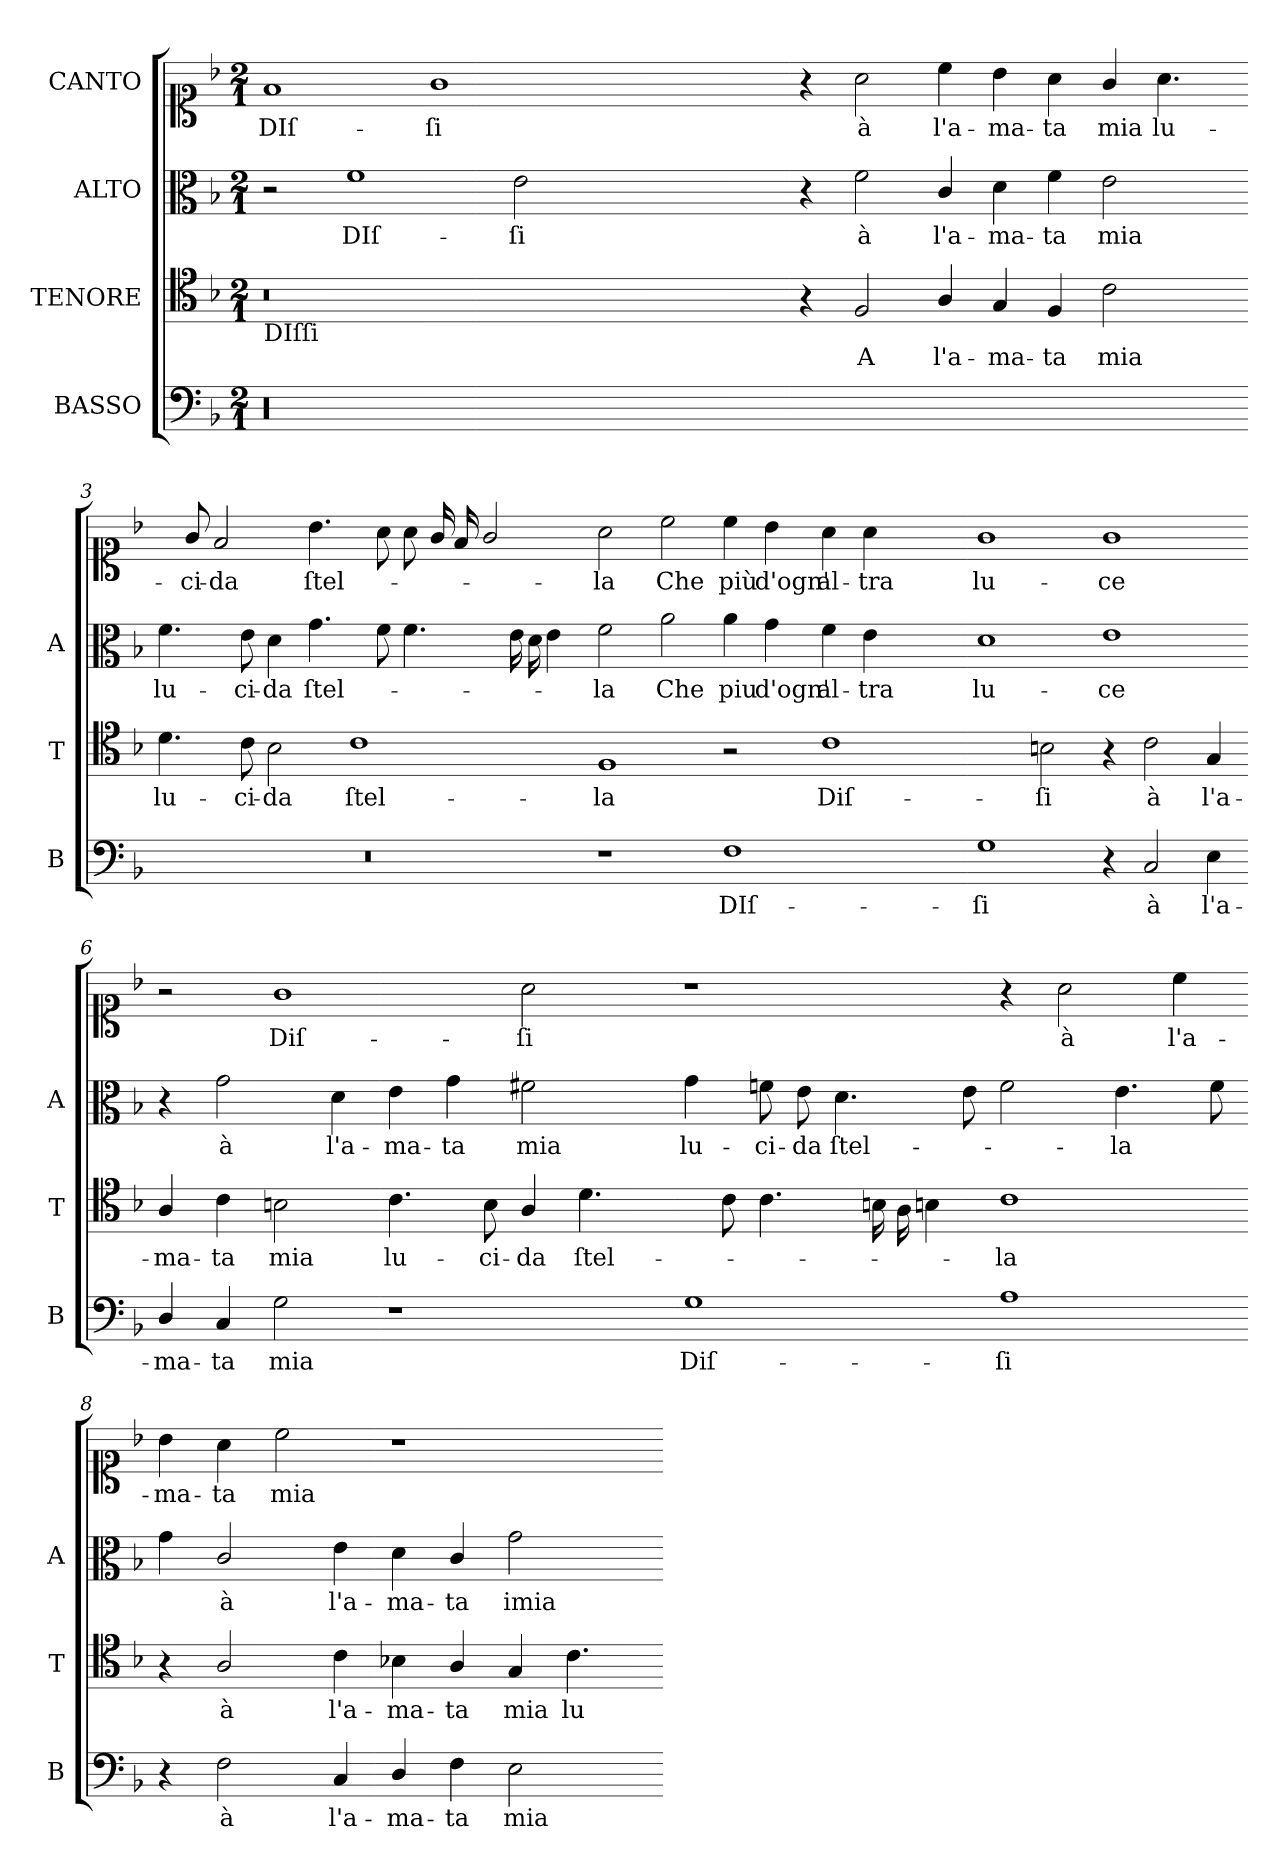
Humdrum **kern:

**kern	**text	**kern	**text	**kern	**text	**kern	**text
*part4	*part4	*part3	*part3	*part2	*part2	*part1	*part1
*staff4	*staff4	*staff3	*staff3	*staff2	*staff2	*staff1	*staff1
*I"BASSO	*	*I"TENORE	*	*I"ALTO	*	*I"CANTO	*
*I'B	*	*I'T	*	*I'A	*	*	*
*clefF4	*	*clefC4	*	*clefC3	*	*clefC1	*
*k[b-]	*	*k[b-]	*	*k[b-]	*	*k[b-]	*
*F:	*	*F:	*	*F:	*	*F:	*
*M2/1	*	*M2/1	*	*M2/1	*	*M2/1	*
=1	=1	=1	=1	=1	=1	=1	=1
!	!	!LO:TX:b:t=DIſſi	!	!	!	!	!
00r	.	0r	.	2r	.	1f	DIſ-
.	.	.	.	1f	DIſ-	.	.
.	.	.	.	.	.	1g	-ſi
.	.	.	.	2e\	-ſi	.	.
.	.	0ryy	.	0ryy	.	0ryy	.
=2-	=2-	=2-	=2-	=2-	=2-	=2-	=2-
0ryy	.	4r	.	4r	.	4r	.
.	.	2F/	A	2f\	à	2a\	à
.	.	4A/	l'a-	4c/	l'a-	4cc\	l'a-
.	.	4G/	-ma-	4d\	-ma-	4b-\	-ma-
.	.	4F/	-ta	4f\	-ta	4a\	-ta
.	.	2c\	mia	2e\	mia	4g/	mia
.	.	.	.	.	.	4.a\	lu-
8ryy	.	8ryy	.	8ryy	.	.	.
=3-	=3-	=3-	=3-	=3-	=3-	=3-	=3-
0r	.	4.d\	lu-	4.f\	lu-	8ryy	.
.	.	.	.	.	.	8g/	-ci-
.	.	.	.	.	.	2f/	-da
.	.	8c\	-ci-	8e\	-ci-	.	.
.	.	2B-\	-da	4d\	-da	.	.
.	.	.	.	4.g\	ſtel-	4.b-\	ſtel-
.	.	1c	ſtel-	.	.	.	.
.	.	.	.	8f\	.	8a\	.
.	.	.	.	4.f\	.	8a\	.
.	.	.	.	.	.	16g/	.
.	.	.	.	.	.	16f/	.
.	.	.	.	.	.	2g/	.
.	.	.	.	16e\	.	.	.
.	.	.	.	16d\	.	.	.
.	.	.	.	4e\	.	.	.
=4-	=4-	=4-	=4-	=4-	=4-	=4-	=4-
1r	.	1F	-la	2f\	-la	2a\	-la
.	.	.	.	2a\	Che	2cc\	Che
1F	DIſ-	2r	.	4a\	piu	4cc\	più
.	.	.	.	4g\	d'ogn'	4b-\	d'ogn'
.	.	1c\	Diſ-	4f\	al-	4a\	al-
.	.	.	.	4e\	-tra	4a\	-tra
2ryy	.	.	.	2ryy	.	2ryy	.
=5-	=5-	=5-	=5-	=5-	=5-	=5-	=5-
1G	-ſi	2ryy	.	1d	lu-	1g	lu-
.	.	2Bn\	-ſi	.	.	.	.
4r	.	4r	.	1e	-ce	1g	-ce
2C/	à	2c\	à	.	.	.	.
4E\	l'a-	4G/	l'a-	.	.	.	.
=6-	=6-	=6-	=6-	=6-	=6-	=6-	=6-
4D/	-ma-	4A/	-ma-	4r	.	2r	.
4C/	-ta	4c\	-ta	2g\	à	.	.
2G\	mia	2Bn\	mia	.	.	1g	Diſ-
.	.	.	.	4d\	l'a-	.	.
1r	.	4.c\	lu-	4e\	-ma-	.	.
.	.	.	.	4g\	-ta	.	.
.	.	8B\	-ci-	.	.	.	.
.	.	4A/	-da	2f#X\	mia	2a\	-ſi
.	.	4.d\	ſtel-	.	.	.	.
8ryy	.	.	.	8ryy	.	8ryy	.
=7-	=7-	=7-	=7-	=7-	=7-	=7-	=7-
1G	Diſ-	8ryy	.	4g\	lu-	1r	.
.	.	8c\	.	.	.	.	.
.	.	4.c\	.	8fn\	-ci-	.	.
.	.	.	.	8e\	-da	.	.
.	.	.	.	4.d\	ſtel-	.	.
.	.	16Bn\	.	.	.	.	.
.	.	16A\	.	.	.	.	.
.	.	4Bn\	.	.	.	.	.
.	.	.	.	8e\	.	.	.
1A	-ſi	1c	-la	2f\	.	4r	.
.	.	.	.	.	.	2a\	à
.	.	.	.	4.e\	-la	.	.
.	.	.	.	.	.	4cc\	l'a-
.	.	.	.	8f\	.	.	.
=8-	=8-	=8-	=8-	=8-	=8-	=8-	=8-
4r	.	4r	.	4g\	.	4b-\	-ma-
2F\	à	2A/	à	2c/	à	4a\	-ta
.	.	.	.	.	.	2cc\	mia
4C/	l'a-	4c\	l'a-	4e\	l'a-	.	.
4D/	-ma-	4B-X\	-ma-	4d\	-ma-	1r	.
4F\	-ta	4A/	-ta	4c/	-ta	.	.
2E\	mia	4G/	mia	2g\	imia	.	.
.	.	4.c\	lu-	.	.	.	.
8ryy	.	.	.	8ryy	.	8ryy	.
=-	=-	=-	=-	=-	=-	=-	=-
*-	*-	*-	*-	*-	*-	*-	*-
